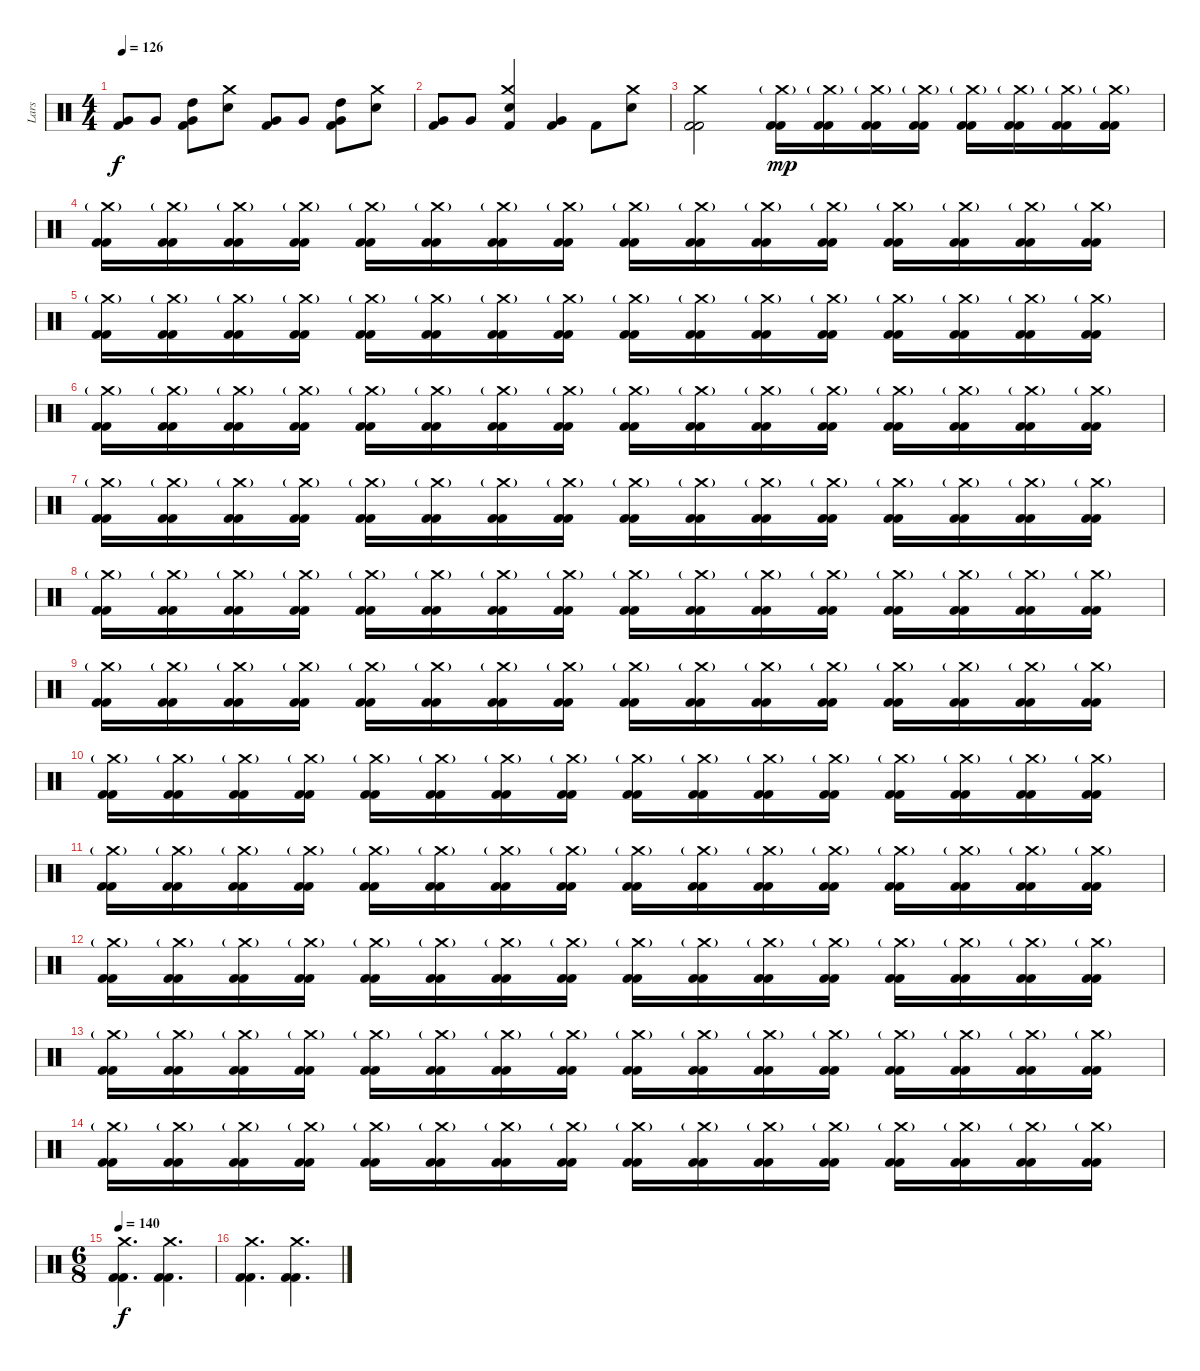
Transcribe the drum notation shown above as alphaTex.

\track ("Lars" "Lars") {instrument percussion}
\staff {score}
\articulation defaults
\ts (4 4)
\tempo 126
\clef neutral
\ks c
("Very Low Tom (hit)" "Kick (hit) 2").8{dy f} "Very Low Tom (hit)".8 ("High Tom (hit)" "Very Low Tom (hit)" "Kick (hit) 2").8 ("Snare (hit) 2" "Crash medium (hit)").8 ("Very Low Tom (hit)" "Kick (hit) 2").8 "Very Low Tom (hit)".8 ("High Tom (hit)" "Very Low Tom (hit)" "Kick (hit) 2").8 ("Snare (hit) 2" "Crash medium (hit)").8 |
("Very Low Tom (hit)" "Kick (hit) 2").8 "Very Low Tom (hit)".8 ("Crash medium (hit)" "Electric Snare (hit)" "Kick (hit) 2").4 ("Very Low Tom (hit)" "Kick (hit) 2").4 "Kick (hit) 2".8 ("Crash medium (hit)" "Electric Snare (hit)").8 |
("Kick (hit) 2" "Kick (hit) 2" "Crash medium (hit)").2 ("Kick (hit) 2" "Kick (hit) 2" "Crash medium (hit)"{g}).16{dy mp} ("Kick (hit) 2" "Kick (hit) 2" "Crash medium (hit)"{g}).16 ("Kick (hit) 2" "Kick (hit) 2" "Crash medium (hit)"{g}).16 ("Kick (hit) 2" "Kick (hit) 2" "Crash medium (hit)"{g}).16 ("Kick (hit) 2" "Kick (hit) 2" "Crash medium (hit)"{g}).16 ("Kick (hit) 2" "Kick (hit) 2" "Crash medium (hit)"{g}).16 ("Kick (hit) 2" "Kick (hit) 2" "Crash medium (hit)"{g}).16 ("Kick (hit) 2" "Kick (hit) 2" "Crash medium (hit)"{g}).16 |
("Kick (hit) 2" "Kick (hit) 2" "Crash medium (hit)"{g}).16 ("Kick (hit) 2" "Kick (hit) 2" "Crash medium (hit)"{g}).16 ("Kick (hit) 2" "Kick (hit) 2" "Crash medium (hit)"{g}).16 ("Kick (hit) 2" "Kick (hit) 2" "Crash medium (hit)"{g}).16 ("Kick (hit) 2" "Kick (hit) 2" "Crash medium (hit)"{g}).16 ("Kick (hit) 2" "Kick (hit) 2" "Crash medium (hit)"{g}).16 ("Kick (hit) 2" "Kick (hit) 2" "Crash medium (hit)"{g}).16 ("Kick (hit) 2" "Kick (hit) 2" "Crash medium (hit)"{g}).16 ("Kick (hit) 2" "Kick (hit) 2" "Crash medium (hit)"{g}).16 ("Kick (hit) 2" "Kick (hit) 2" "Crash medium (hit)"{g}).16 ("Kick (hit) 2" "Kick (hit) 2" "Crash medium (hit)"{g}).16 ("Kick (hit) 2" "Kick (hit) 2" "Crash medium (hit)"{g}).16 ("Kick (hit) 2" "Kick (hit) 2" "Crash medium (hit)"{g}).16 ("Kick (hit) 2" "Kick (hit) 2" "Crash medium (hit)"{g}).16 ("Kick (hit) 2" "Kick (hit) 2" "Crash medium (hit)"{g}).16 ("Kick (hit) 2" "Kick (hit) 2" "Crash medium (hit)"{g}).16 |
("Kick (hit) 2" "Kick (hit) 2" "Crash medium (hit)"{g}).16 ("Kick (hit) 2" "Kick (hit) 2" "Crash medium (hit)"{g}).16 ("Kick (hit) 2" "Kick (hit) 2" "Crash medium (hit)"{g}).16 ("Kick (hit) 2" "Kick (hit) 2" "Crash medium (hit)"{g}).16 ("Kick (hit) 2" "Kick (hit) 2" "Crash medium (hit)"{g}).16 ("Kick (hit) 2" "Kick (hit) 2" "Crash medium (hit)"{g}).16 ("Kick (hit) 2" "Kick (hit) 2" "Crash medium (hit)"{g}).16 ("Kick (hit) 2" "Kick (hit) 2" "Crash medium (hit)"{g}).16 ("Kick (hit) 2" "Kick (hit) 2" "Crash medium (hit)"{g}).16 ("Kick (hit) 2" "Kick (hit) 2" "Crash medium (hit)"{g}).16 ("Kick (hit) 2" "Kick (hit) 2" "Crash medium (hit)"{g}).16 ("Kick (hit) 2" "Kick (hit) 2" "Crash medium (hit)"{g}).16 ("Kick (hit) 2" "Kick (hit) 2" "Crash medium (hit)"{g}).16 ("Kick (hit) 2" "Kick (hit) 2" "Crash medium (hit)"{g}).16 ("Kick (hit) 2" "Kick (hit) 2" "Crash medium (hit)"{g}).16 ("Kick (hit) 2" "Kick (hit) 2" "Crash medium (hit)"{g}).16 |
("Kick (hit) 2" "Kick (hit) 2" "Crash medium (hit)"{g}).16 ("Kick (hit) 2" "Kick (hit) 2" "Crash medium (hit)"{g}).16 ("Kick (hit) 2" "Kick (hit) 2" "Crash medium (hit)"{g}).16 ("Kick (hit) 2" "Kick (hit) 2" "Crash medium (hit)"{g}).16 ("Kick (hit) 2" "Kick (hit) 2" "Crash medium (hit)"{g}).16 ("Kick (hit) 2" "Kick (hit) 2" "Crash medium (hit)"{g}).16 ("Kick (hit) 2" "Kick (hit) 2" "Crash medium (hit)"{g}).16 ("Kick (hit) 2" "Kick (hit) 2" "Crash medium (hit)"{g}).16 ("Kick (hit) 2" "Kick (hit) 2" "Crash medium (hit)"{g}).16 ("Kick (hit) 2" "Kick (hit) 2" "Crash medium (hit)"{g}).16 ("Kick (hit) 2" "Kick (hit) 2" "Crash medium (hit)"{g}).16 ("Kick (hit) 2" "Kick (hit) 2" "Crash medium (hit)"{g}).16 ("Kick (hit) 2" "Kick (hit) 2" "Crash medium (hit)"{g}).16 ("Kick (hit) 2" "Kick (hit) 2" "Crash medium (hit)"{g}).16 ("Kick (hit) 2" "Kick (hit) 2" "Crash medium (hit)"{g}).16 ("Kick (hit) 2" "Kick (hit) 2" "Crash medium (hit)"{g}).16 |
("Kick (hit) 2" "Kick (hit) 2" "Crash medium (hit)"{g}).16 ("Kick (hit) 2" "Kick (hit) 2" "Crash medium (hit)"{g}).16 ("Kick (hit) 2" "Kick (hit) 2" "Crash medium (hit)"{g}).16 ("Kick (hit) 2" "Kick (hit) 2" "Crash medium (hit)"{g}).16 ("Kick (hit) 2" "Kick (hit) 2" "Crash medium (hit)"{g}).16 ("Kick (hit) 2" "Kick (hit) 2" "Crash medium (hit)"{g}).16 ("Kick (hit) 2" "Kick (hit) 2" "Crash medium (hit)"{g}).16 ("Kick (hit) 2" "Kick (hit) 2" "Crash medium (hit)"{g}).16 ("Kick (hit) 2" "Kick (hit) 2" "Crash medium (hit)"{g}).16 ("Kick (hit) 2" "Kick (hit) 2" "Crash medium (hit)"{g}).16 ("Kick (hit) 2" "Kick (hit) 2" "Crash medium (hit)"{g}).16 ("Kick (hit) 2" "Kick (hit) 2" "Crash medium (hit)"{g}).16 ("Kick (hit) 2" "Kick (hit) 2" "Crash medium (hit)"{g}).16 ("Kick (hit) 2" "Kick (hit) 2" "Crash medium (hit)"{g}).16 ("Kick (hit) 2" "Kick (hit) 2" "Crash medium (hit)"{g}).16 ("Kick (hit) 2" "Kick (hit) 2" "Crash medium (hit)"{g}).16 |
("Kick (hit) 2" "Kick (hit) 2" "Crash medium (hit)"{g}).16 ("Kick (hit) 2" "Kick (hit) 2" "Crash medium (hit)"{g}).16 ("Kick (hit) 2" "Kick (hit) 2" "Crash medium (hit)"{g}).16 ("Kick (hit) 2" "Kick (hit) 2" "Crash medium (hit)"{g}).16 ("Kick (hit) 2" "Kick (hit) 2" "Crash medium (hit)"{g}).16 ("Kick (hit) 2" "Kick (hit) 2" "Crash medium (hit)"{g}).16 ("Kick (hit) 2" "Kick (hit) 2" "Crash medium (hit)"{g}).16 ("Kick (hit) 2" "Kick (hit) 2" "Crash medium (hit)"{g}).16 ("Kick (hit) 2" "Kick (hit) 2" "Crash medium (hit)"{g}).16 ("Kick (hit) 2" "Kick (hit) 2" "Crash medium (hit)"{g}).16 ("Kick (hit) 2" "Kick (hit) 2" "Crash medium (hit)"{g}).16 ("Kick (hit) 2" "Kick (hit) 2" "Crash medium (hit)"{g}).16 ("Kick (hit) 2" "Kick (hit) 2" "Crash medium (hit)"{g}).16 ("Kick (hit) 2" "Kick (hit) 2" "Crash medium (hit)"{g}).16 ("Kick (hit) 2" "Kick (hit) 2" "Crash medium (hit)"{g}).16 ("Kick (hit) 2" "Kick (hit) 2" "Crash medium (hit)"{g}).16 |
("Kick (hit) 2" "Kick (hit) 2" "Crash medium (hit)"{g}).16 ("Kick (hit) 2" "Kick (hit) 2" "Crash medium (hit)"{g}).16 ("Kick (hit) 2" "Kick (hit) 2" "Crash medium (hit)"{g}).16 ("Kick (hit) 2" "Kick (hit) 2" "Crash medium (hit)"{g}).16 ("Kick (hit) 2" "Kick (hit) 2" "Crash medium (hit)"{g}).16 ("Kick (hit) 2" "Kick (hit) 2" "Crash medium (hit)"{g}).16 ("Kick (hit) 2" "Kick (hit) 2" "Crash medium (hit)"{g}).16 ("Kick (hit) 2" "Kick (hit) 2" "Crash medium (hit)"{g}).16 ("Kick (hit) 2" "Kick (hit) 2" "Crash medium (hit)"{g}).16 ("Kick (hit) 2" "Kick (hit) 2" "Crash medium (hit)"{g}).16 ("Kick (hit) 2" "Kick (hit) 2" "Crash medium (hit)"{g}).16 ("Kick (hit) 2" "Kick (hit) 2" "Crash medium (hit)"{g}).16 ("Kick (hit) 2" "Kick (hit) 2" "Crash medium (hit)"{g}).16 ("Kick (hit) 2" "Kick (hit) 2" "Crash medium (hit)"{g}).16 ("Kick (hit) 2" "Kick (hit) 2" "Crash medium (hit)"{g}).16 ("Kick (hit) 2" "Kick (hit) 2" "Crash medium (hit)"{g}).16 |
("Kick (hit) 2" "Kick (hit) 2" "Crash medium (hit)"{g}).16 ("Kick (hit) 2" "Kick (hit) 2" "Crash medium (hit)"{g}).16 ("Kick (hit) 2" "Kick (hit) 2" "Crash medium (hit)"{g}).16 ("Kick (hit) 2" "Kick (hit) 2" "Crash medium (hit)"{g}).16 ("Kick (hit) 2" "Kick (hit) 2" "Crash medium (hit)"{g}).16 ("Kick (hit) 2" "Kick (hit) 2" "Crash medium (hit)"{g}).16 ("Kick (hit) 2" "Kick (hit) 2" "Crash medium (hit)"{g}).16 ("Kick (hit) 2" "Kick (hit) 2" "Crash medium (hit)"{g}).16 ("Kick (hit) 2" "Kick (hit) 2" "Crash medium (hit)"{g}).16 ("Kick (hit) 2" "Kick (hit) 2" "Crash medium (hit)"{g}).16 ("Kick (hit) 2" "Kick (hit) 2" "Crash medium (hit)"{g}).16 ("Kick (hit) 2" "Kick (hit) 2" "Crash medium (hit)"{g}).16 ("Kick (hit) 2" "Kick (hit) 2" "Crash medium (hit)"{g}).16 ("Kick (hit) 2" "Kick (hit) 2" "Crash medium (hit)"{g}).16 ("Kick (hit) 2" "Kick (hit) 2" "Crash medium (hit)"{g}).16 ("Kick (hit) 2" "Kick (hit) 2" "Crash medium (hit)"{g}).16 |
("Kick (hit) 2" "Kick (hit) 2" "Crash medium (hit)"{g}).16 ("Kick (hit) 2" "Kick (hit) 2" "Crash medium (hit)"{g}).16 ("Kick (hit) 2" "Kick (hit) 2" "Crash medium (hit)"{g}).16 ("Kick (hit) 2" "Kick (hit) 2" "Crash medium (hit)"{g}).16 ("Kick (hit) 2" "Kick (hit) 2" "Crash medium (hit)"{g}).16 ("Kick (hit) 2" "Kick (hit) 2" "Crash medium (hit)"{g}).16 ("Kick (hit) 2" "Kick (hit) 2" "Crash medium (hit)"{g}).16 ("Kick (hit) 2" "Kick (hit) 2" "Crash medium (hit)"{g}).16 ("Kick (hit) 2" "Kick (hit) 2" "Crash medium (hit)"{g}).16 ("Kick (hit) 2" "Kick (hit) 2" "Crash medium (hit)"{g}).16 ("Kick (hit) 2" "Kick (hit) 2" "Crash medium (hit)"{g}).16 ("Kick (hit) 2" "Kick (hit) 2" "Crash medium (hit)"{g}).16 ("Kick (hit) 2" "Kick (hit) 2" "Crash medium (hit)"{g}).16 ("Kick (hit) 2" "Kick (hit) 2" "Crash medium (hit)"{g}).16 ("Kick (hit) 2" "Kick (hit) 2" "Crash medium (hit)"{g}).16 ("Kick (hit) 2" "Kick (hit) 2" "Crash medium (hit)"{g}).16 |
("Kick (hit) 2" "Kick (hit) 2" "Crash medium (hit)"{g}).16 ("Kick (hit) 2" "Kick (hit) 2" "Crash medium (hit)"{g}).16 ("Kick (hit) 2" "Kick (hit) 2" "Crash medium (hit)"{g}).16 ("Kick (hit) 2" "Kick (hit) 2" "Crash medium (hit)"{g}).16 ("Kick (hit) 2" "Kick (hit) 2" "Crash medium (hit)"{g}).16 ("Kick (hit) 2" "Kick (hit) 2" "Crash medium (hit)"{g}).16 ("Kick (hit) 2" "Kick (hit) 2" "Crash medium (hit)"{g}).16 ("Kick (hit) 2" "Kick (hit) 2" "Crash medium (hit)"{g}).16 ("Kick (hit) 2" "Kick (hit) 2" "Crash medium (hit)"{g}).16 ("Kick (hit) 2" "Kick (hit) 2" "Crash medium (hit)"{g}).16 ("Kick (hit) 2" "Kick (hit) 2" "Crash medium (hit)"{g}).16 ("Kick (hit) 2" "Kick (hit) 2" "Crash medium (hit)"{g}).16 ("Kick (hit) 2" "Kick (hit) 2" "Crash medium (hit)"{g}).16 ("Kick (hit) 2" "Kick (hit) 2" "Crash medium (hit)"{g}).16 ("Kick (hit) 2" "Kick (hit) 2" "Crash medium (hit)"{g}).16 ("Kick (hit) 2" "Kick (hit) 2" "Crash medium (hit)"{g}).16 |
("Kick (hit) 2" "Kick (hit) 2" "Crash medium (hit)"{g}).16 ("Kick (hit) 2" "Kick (hit) 2" "Crash medium (hit)"{g}).16 ("Kick (hit) 2" "Kick (hit) 2" "Crash medium (hit)"{g}).16 ("Kick (hit) 2" "Kick (hit) 2" "Crash medium (hit)"{g}).16 ("Kick (hit) 2" "Kick (hit) 2" "Crash medium (hit)"{g}).16 ("Kick (hit) 2" "Kick (hit) 2" "Crash medium (hit)"{g}).16 ("Kick (hit) 2" "Kick (hit) 2" "Crash medium (hit)"{g}).16 ("Kick (hit) 2" "Kick (hit) 2" "Crash medium (hit)"{g}).16 ("Kick (hit) 2" "Kick (hit) 2" "Crash medium (hit)"{g}).16 ("Kick (hit) 2" "Kick (hit) 2" "Crash medium (hit)"{g}).16 ("Kick (hit) 2" "Kick (hit) 2" "Crash medium (hit)"{g}).16 ("Kick (hit) 2" "Kick (hit) 2" "Crash medium (hit)"{g}).16 ("Kick (hit) 2" "Kick (hit) 2" "Crash medium (hit)"{g}).16 ("Kick (hit) 2" "Kick (hit) 2" "Crash medium (hit)"{g}).16 ("Kick (hit) 2" "Kick (hit) 2" "Crash medium (hit)"{g}).16 ("Kick (hit) 2" "Kick (hit) 2" "Crash medium (hit)"{g}).16 |
("Kick (hit) 2" "Kick (hit) 2" "Crash medium (hit)"{g}).16 ("Kick (hit) 2" "Kick (hit) 2" "Crash medium (hit)"{g}).16 ("Kick (hit) 2" "Kick (hit) 2" "Crash medium (hit)"{g}).16 ("Kick (hit) 2" "Kick (hit) 2" "Crash medium (hit)"{g}).16 ("Kick (hit) 2" "Kick (hit) 2" "Crash medium (hit)"{g}).16 ("Kick (hit) 2" "Kick (hit) 2" "Crash medium (hit)"{g}).16 ("Kick (hit) 2" "Kick (hit) 2" "Crash medium (hit)"{g}).16 ("Kick (hit) 2" "Kick (hit) 2" "Crash medium (hit)"{g}).16 ("Kick (hit) 2" "Kick (hit) 2" "Crash medium (hit)"{g}).16 ("Kick (hit) 2" "Kick (hit) 2" "Crash medium (hit)"{g}).16 ("Kick (hit) 2" "Kick (hit) 2" "Crash medium (hit)"{g}).16 ("Kick (hit) 2" "Kick (hit) 2" "Crash medium (hit)"{g}).16 ("Kick (hit) 2" "Kick (hit) 2" "Crash medium (hit)"{g}).16 ("Kick (hit) 2" "Kick (hit) 2" "Crash medium (hit)"{g}).16 ("Kick (hit) 2" "Kick (hit) 2" "Crash medium (hit)"{g}).16 ("Kick (hit) 2" "Kick (hit) 2" "Crash medium (hit)"{g}).16 |
\ts (6 8)
\tempo 140
("Kick (hit) 2" "Kick (hit) 2" "Crash medium (hit)").4{d dy f} ("Kick (hit) 2" "Kick (hit) 2" "Crash medium (hit)").4{d} |
("Kick (hit) 2" "Kick (hit) 2" "Crash medium (hit)").4{d} ("Kick (hit) 2" "Kick (hit) 2" "Crash medium (hit)").4{d}
